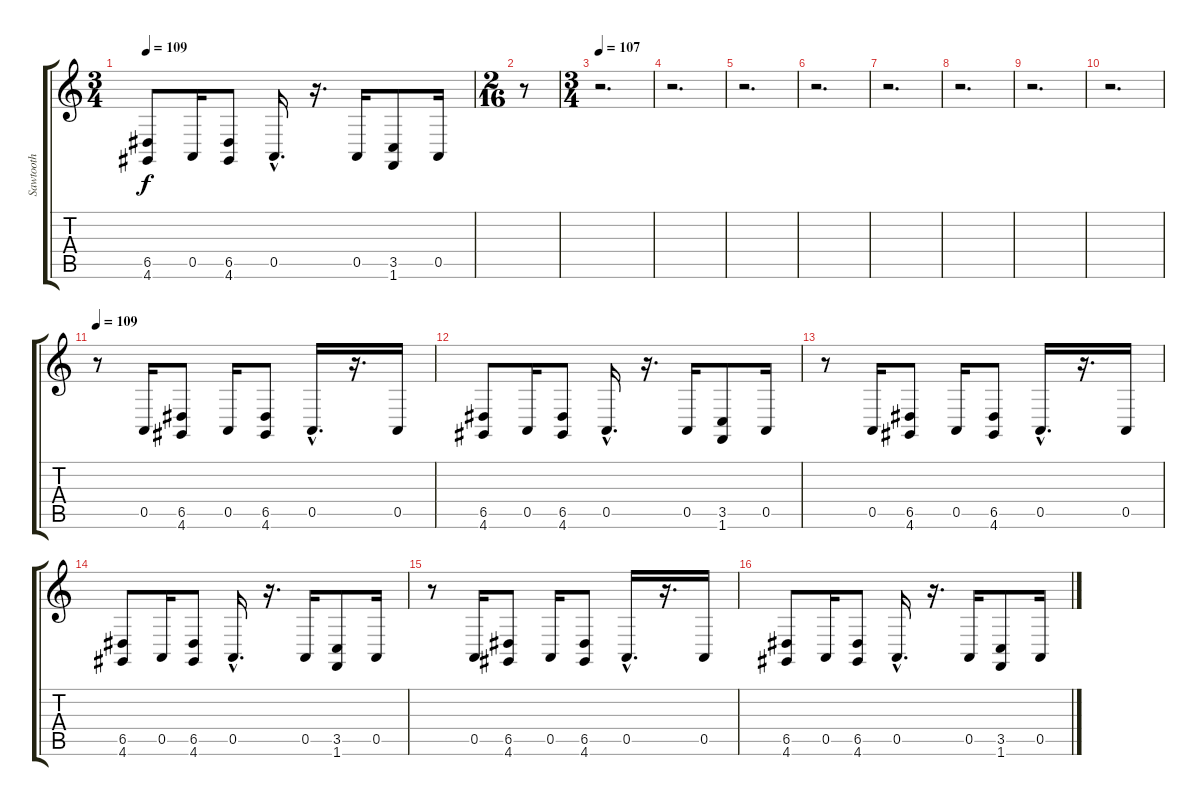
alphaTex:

\track ("Sawtooth" "Sawtooth") {instrument lead2sawtooth}
\staff {score tabs}
\tuning (E4 B3 G3 D3 A2 E2) {hide}
\ts (3 4)
\tempo 109
\clef g2
\ks c
(6.5 4.6).8{dy f} 0.5.16 (6.5 4.6).8 0.5{hac}.16{d} r.16{d} 0.5.16 (3.5 1.6).8 0.5.16 |
\ts (2 16)
r.8 |
\ts (3 4)
\tempo 107
r.2{d} |
r.2{d} |
r.2{d} |
r.2{d} |
r.2{d} |
r.2{d} |
r.2{d} |
r.2{d} |
\tempo 109
r.8 0.5.16 (6.5 4.6).8 0.5.16 (6.5 4.6).8 0.5{hac}.16{d} r.16{d} 0.5.16 |
(6.5 4.6).8 0.5.16 (6.5 4.6).8 0.5{hac}.16{d} r.16{d} 0.5.16 (3.5 1.6).8 0.5.16 |
r.8 0.5.16 (6.5 4.6).8 0.5.16 (6.5 4.6).8 0.5{hac}.16{d} r.16{d} 0.5.16 |
(6.5 4.6).8 0.5.16 (6.5 4.6).8 0.5{hac}.16{d} r.16{d} 0.5.16 (3.5 1.6).8 0.5.16 |
r.8 0.5.16 (6.5 4.6).8 0.5.16 (6.5 4.6).8 0.5{hac}.16{d} r.16{d} 0.5.16 |
(6.5 4.6).8 0.5.16 (6.5 4.6).8 0.5{hac}.16{d} r.16{d} 0.5.16 (3.5 1.6).8 0.5.16
